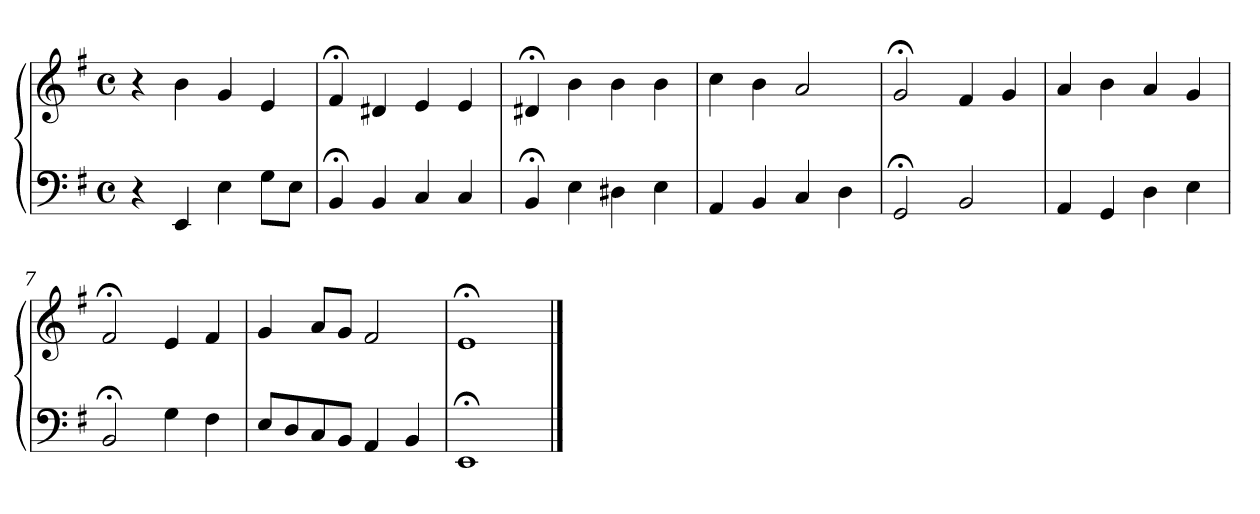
**kern	**kern
*part1	*part1
*staff2	*staff1
*clefF4	*clefG2
*k[f#]	*k[f#]
*M4/4	*M4/4
*met(c)	*met(c)
=1	=1
4r	4r
4EE	4b
4E	4g
8GL	4e
8EJ	.
=2	=2
4BB;<	4f#;<
4BB	4d#X
4C	4e
4C	4e
=3	=3
4BB;<	4d#X;<
4E	4b
4D#X	4b
4E	4b
=4	=4
4AA	4cc
4BB	4b
4C	2a
4D	.
=5	=5
2GG;<	2g;<
2BB	4f#
.	4g
=6	=6
4AA	4a
4GG	4b
4D	4a
4E	4g
=7	=7
2BB;<	2f#;<
4G	4e
4F#	4f#
!!LO:LB:g=z
=8	=8
8EL	4g
8D	.
8C	8aL
8BBJ	8gJ
4AA	2f#
4BB	.
=9	=9
1EE;<	1e;<
==	==
*-	*-
